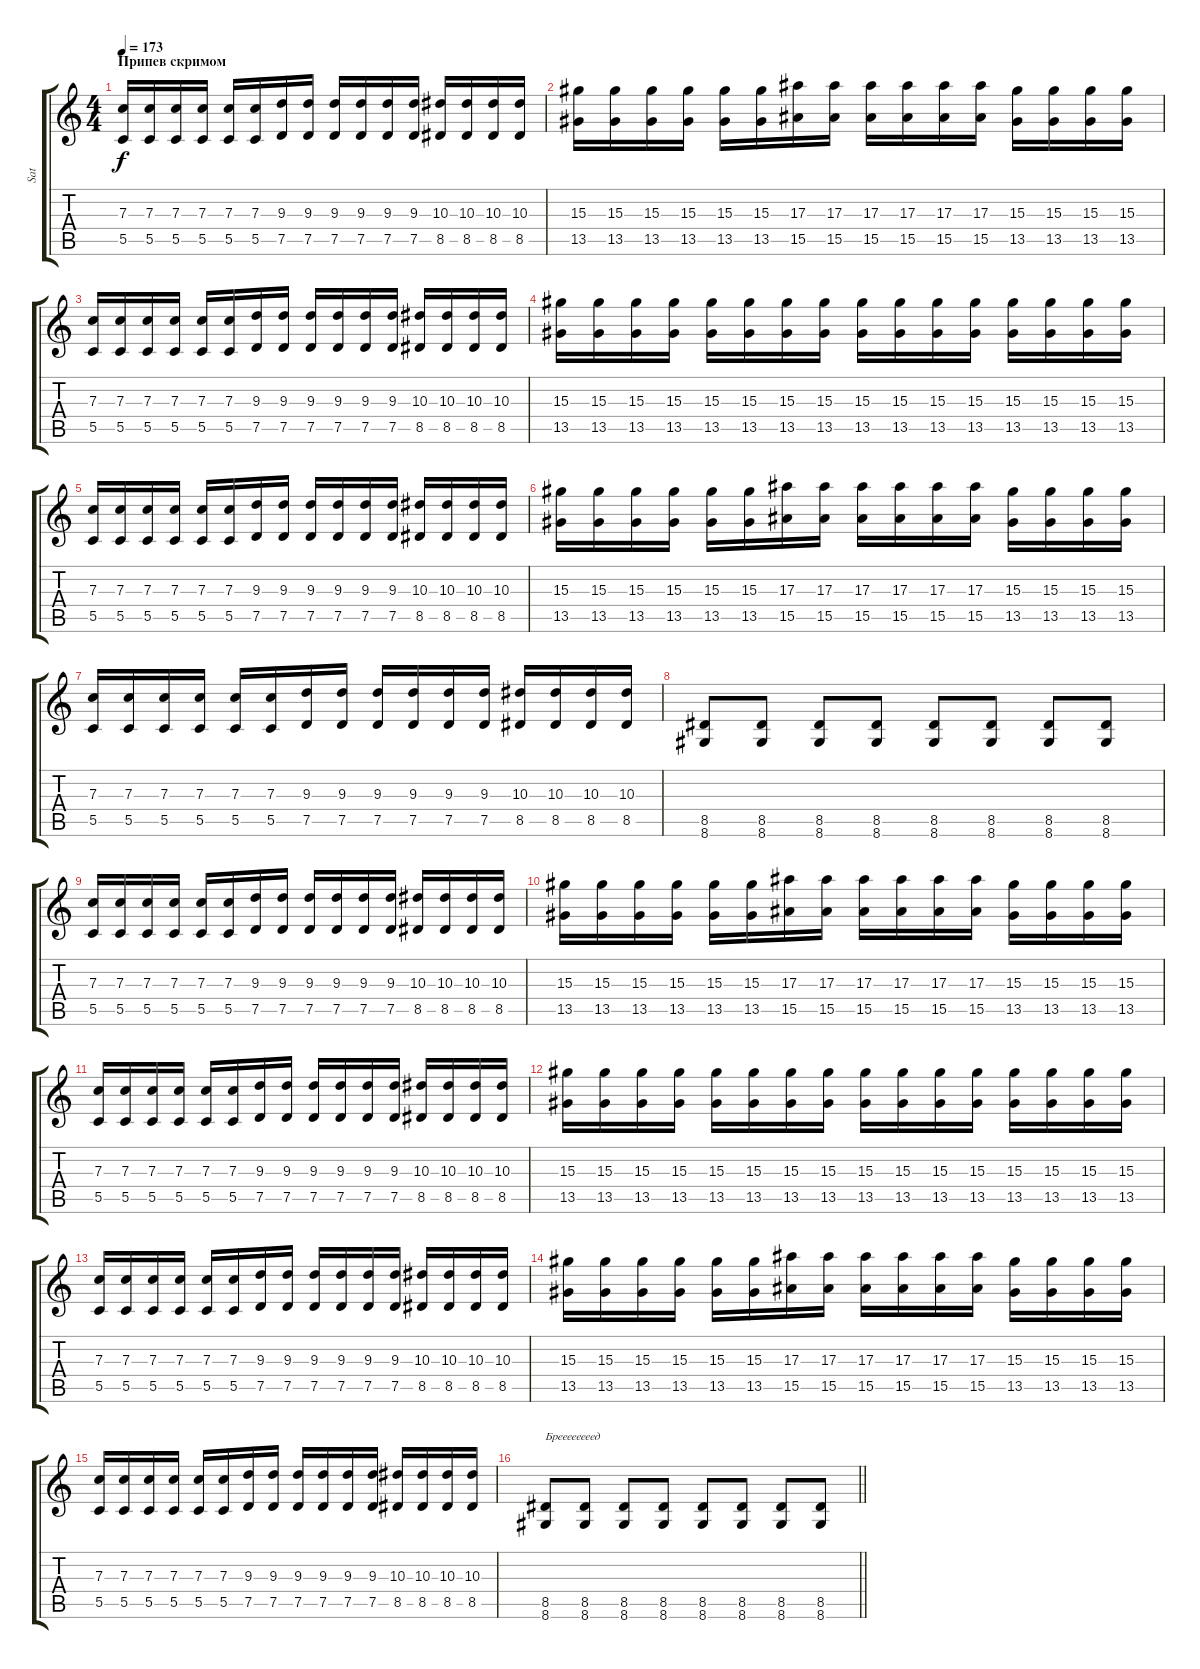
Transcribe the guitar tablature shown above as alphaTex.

\track ("Sat" "Sat") {instrument distortionguitar}
\staff {score tabs}
\tuning (D4 A3 F3 C3 G2 C2) {hide}
\ts (4 4)
\section ("" "Припев скримом")
\tempo 173
\clef g2
\ks c
(7.3 5.5).16{dy f} (7.3 5.5).16 (7.3 5.5).16 (7.3 5.5).16 (7.3 5.5).16 (7.3 5.5).16 (9.3 7.5).16 (9.3 7.5).16 (9.3 7.5).16 (9.3 7.5).16 (9.3 7.5).16 (9.3 7.5).16 (10.3 8.5).16 (10.3 8.5).16 (10.3 8.5).16 (10.3 8.5).16 |
(15.3 13.5).16 (15.3 13.5).16 (15.3 13.5).16 (15.3 13.5).16 (15.3 13.5).16 (15.3 13.5).16 (17.3 15.5).16 (17.3 15.5).16 (17.3 15.5).16 (17.3 15.5).16 (17.3 15.5).16 (17.3 15.5).16 (15.3 13.5).16 (15.3 13.5).16 (15.3 13.5).16 (15.3 13.5).16 |
(7.3 5.5).16 (7.3 5.5).16 (7.3 5.5).16 (7.3 5.5).16 (7.3 5.5).16 (7.3 5.5).16 (9.3 7.5).16 (9.3 7.5).16 (9.3 7.5).16 (9.3 7.5).16 (9.3 7.5).16 (9.3 7.5).16 (10.3 8.5).16 (10.3 8.5).16 (10.3 8.5).16 (10.3 8.5).16 |
(15.3 13.5).16 (15.3 13.5).16 (15.3 13.5).16 (15.3 13.5).16 (15.3 13.5).16 (15.3 13.5).16 (15.3 13.5).16 (15.3 13.5).16 (15.3 13.5).16 (15.3 13.5).16 (15.3 13.5).16 (15.3 13.5).16 (15.3 13.5).16 (15.3 13.5).16 (15.3 13.5).16 (15.3 13.5).16 |
(7.3 5.5).16 (7.3 5.5).16 (7.3 5.5).16 (7.3 5.5).16 (7.3 5.5).16 (7.3 5.5).16 (9.3 7.5).16 (9.3 7.5).16 (9.3 7.5).16 (9.3 7.5).16 (9.3 7.5).16 (9.3 7.5).16 (10.3 8.5).16 (10.3 8.5).16 (10.3 8.5).16 (10.3 8.5).16 |
(15.3 13.5).16 (15.3 13.5).16 (15.3 13.5).16 (15.3 13.5).16 (15.3 13.5).16 (15.3 13.5).16 (17.3 15.5).16 (17.3 15.5).16 (17.3 15.5).16 (17.3 15.5).16 (17.3 15.5).16 (17.3 15.5).16 (15.3 13.5).16 (15.3 13.5).16 (15.3 13.5).16 (15.3 13.5).16 |
(7.3 5.5).16 (7.3 5.5).16 (7.3 5.5).16 (7.3 5.5).16 (7.3 5.5).16 (7.3 5.5).16 (9.3 7.5).16 (9.3 7.5).16 (9.3 7.5).16 (9.3 7.5).16 (9.3 7.5).16 (9.3 7.5).16 (10.3 8.5).16 (10.3 8.5).16 (10.3 8.5).16 (10.3 8.5).16 |
(8.5 8.6).8 (8.5 8.6).8 (8.5 8.6).8 (8.5 8.6).8 (8.5 8.6).8 (8.5 8.6).8 (8.5 8.6).8 (8.5 8.6).8 |
(7.3 5.5).16 (7.3 5.5).16 (7.3 5.5).16 (7.3 5.5).16 (7.3 5.5).16 (7.3 5.5).16 (9.3 7.5).16 (9.3 7.5).16 (9.3 7.5).16 (9.3 7.5).16 (9.3 7.5).16 (9.3 7.5).16 (10.3 8.5).16 (10.3 8.5).16 (10.3 8.5).16 (10.3 8.5).16 |
(15.3 13.5).16 (15.3 13.5).16 (15.3 13.5).16 (15.3 13.5).16 (15.3 13.5).16 (15.3 13.5).16 (17.3 15.5).16 (17.3 15.5).16 (17.3 15.5).16 (17.3 15.5).16 (17.3 15.5).16 (17.3 15.5).16 (15.3 13.5).16 (15.3 13.5).16 (15.3 13.5).16 (15.3 13.5).16 |
(7.3 5.5).16 (7.3 5.5).16 (7.3 5.5).16 (7.3 5.5).16 (7.3 5.5).16 (7.3 5.5).16 (9.3 7.5).16 (9.3 7.5).16 (9.3 7.5).16 (9.3 7.5).16 (9.3 7.5).16 (9.3 7.5).16 (10.3 8.5).16 (10.3 8.5).16 (10.3 8.5).16 (10.3 8.5).16 |
(15.3 13.5).16 (15.3 13.5).16 (15.3 13.5).16 (15.3 13.5).16 (15.3 13.5).16 (15.3 13.5).16 (15.3 13.5).16 (15.3 13.5).16 (15.3 13.5).16 (15.3 13.5).16 (15.3 13.5).16 (15.3 13.5).16 (15.3 13.5).16 (15.3 13.5).16 (15.3 13.5).16 (15.3 13.5).16 |
(7.3 5.5).16 (7.3 5.5).16 (7.3 5.5).16 (7.3 5.5).16 (7.3 5.5).16 (7.3 5.5).16 (9.3 7.5).16 (9.3 7.5).16 (9.3 7.5).16 (9.3 7.5).16 (9.3 7.5).16 (9.3 7.5).16 (10.3 8.5).16 (10.3 8.5).16 (10.3 8.5).16 (10.3 8.5).16 |
(15.3 13.5).16 (15.3 13.5).16 (15.3 13.5).16 (15.3 13.5).16 (15.3 13.5).16 (15.3 13.5).16 (17.3 15.5).16 (17.3 15.5).16 (17.3 15.5).16 (17.3 15.5).16 (17.3 15.5).16 (17.3 15.5).16 (15.3 13.5).16 (15.3 13.5).16 (15.3 13.5).16 (15.3 13.5).16 |
(7.3 5.5).16 (7.3 5.5).16 (7.3 5.5).16 (7.3 5.5).16 (7.3 5.5).16 (7.3 5.5).16 (9.3 7.5).16 (9.3 7.5).16 (9.3 7.5).16 (9.3 7.5).16 (9.3 7.5).16 (9.3 7.5).16 (10.3 8.5).16 (10.3 8.5).16 (10.3 8.5).16 (10.3 8.5).16 |
\barLineRight lightlight
(8.5 8.6).8{txt "Бреееееееед"} (8.5 8.6).8 (8.5 8.6).8 (8.5 8.6).8 (8.5 8.6).8 (8.5 8.6).8 (8.5 8.6).8 (8.5 8.6).8
